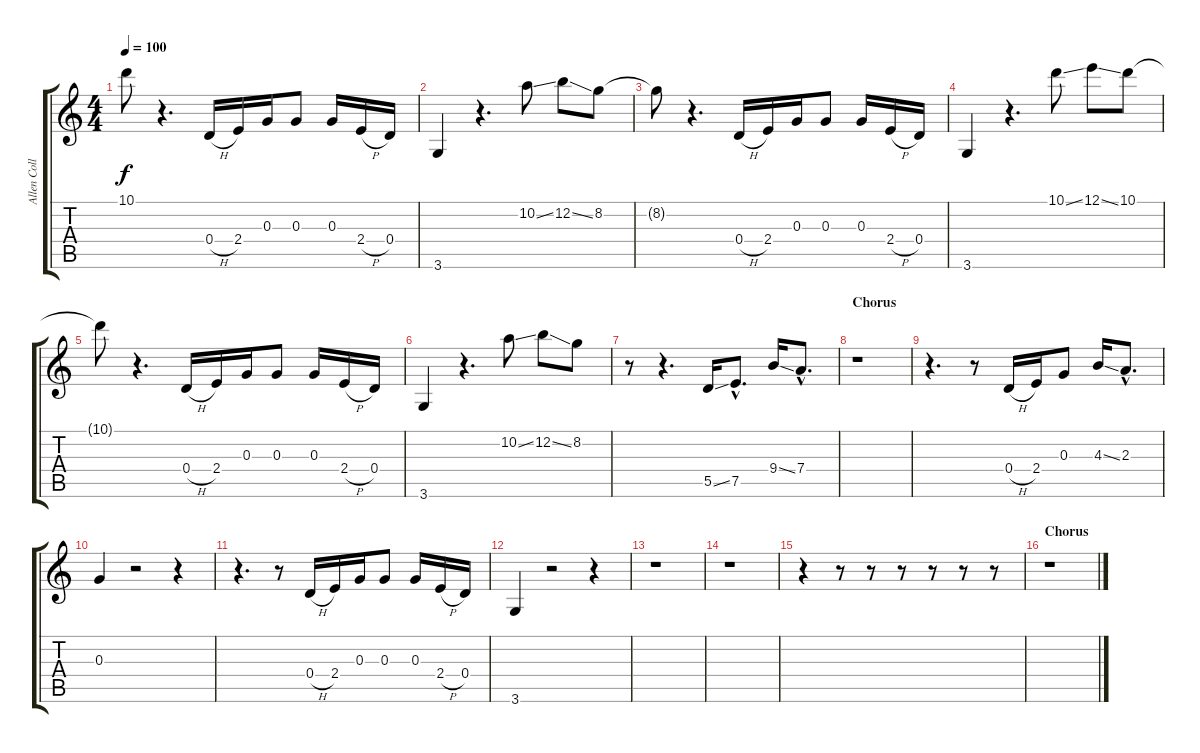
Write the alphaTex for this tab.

\track ("Allen Collins - Solo" "Allen Coll") {instrument distortionguitar}
\staff {score tabs}
\tuning (E4 B3 G3 D3 A2 E2) {hide}
\ts (4 4)
\tempo 100
\clef g2
\ks c
10.1{t}.8{dy f} r.4{d} 0.4{h}.16 2.4.16 0.3.16 0.3.8 0.3.16 2.4{h}.16 0.4.16 |
3.6.4 r.4{d} 10.2{ss}.8 12.2{ss}.8 8.2.8 |
8.2{t}.8 r.4{d} 0.4{h}.16 2.4.16 0.3.16 0.3.8 0.3.16 2.4{h}.16 0.4.16 |
3.6.4 r.4{d} 10.1{ss}.8 12.1{ss}.8 10.1.8 |
10.1{t}.8 r.4{d} 0.4{h}.16 2.4.16 0.3.16 0.3.8 0.3.16 2.4{h}.16 0.4.16 |
3.6.4 r.4{d} 10.2{ss}.8 12.2{ss}.8 8.2.8 |
r.8 r.4{d} 5.5{ss}.16 7.5{hac}.8{d} 9.4{ss}.16 7.4{hac}.8{d} |
\section ("" "Chorus")
r.1 |
r.4{d} r.8 0.4{h}.16 2.4.16 0.3.8 4.3{ss}.16 2.3{hac}.8{d} |
0.3.4 r.2 r.4 |
r.4{d} r.8 0.4{h}.16 2.4.16 0.3.16 0.3.8 0.3.16 2.4{h}.16 0.4.16 |
3.6.4 r.2 r.4 |
r.1 |
r.1 |
r.4 r.8 r.8 r.8 r.8 r.8 r.8 |
\section ("" "Chorus")
r.1
